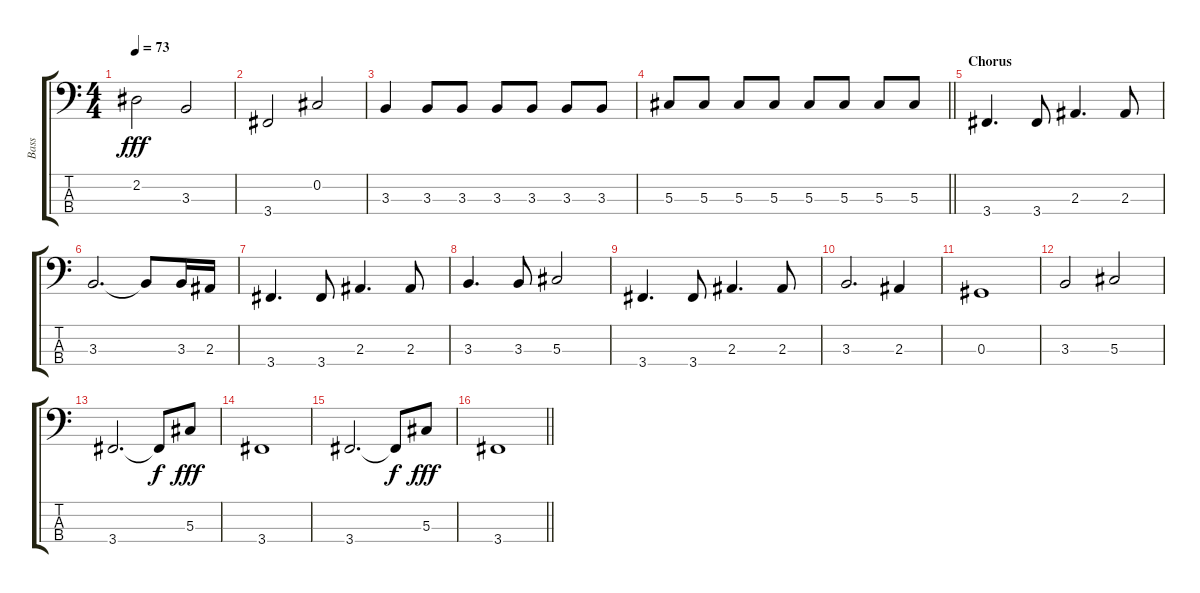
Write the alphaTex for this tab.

\track ("Bass" "Bass") {instrument electricbassfinger}
\staff {score tabs}
\tuning (Gb2 Db2 Ab1 Eb1) {hide}
\ts (4 4)
\tempo 73
\clef f4
\ks c
2.2.2{dy fff} 3.3.2 |
3.4.2 0.2.2 |
3.3.4 3.3.8 3.3.8 3.3.8 3.3.8 3.3.8 3.3.8 |
\barLineRight lightlight
5.3.8 5.3.8 5.3.8 5.3.8 5.3.8 5.3.8 5.3.8 5.3.8 |
\section ("" "Chorus")
3.4.4{d} 3.4.8 2.3.4{d} 2.3.8 |
3.3.2{d} 3.3{t}.8 3.3.16 2.3.16 |
3.4.4{d} 3.4.8 2.3.4{d} 2.3.8 |
3.3.4{d} 3.3.8 5.3.2 |
3.4.4{d} 3.4.8 2.3.4{d} 2.3.8 |
3.3.2{d} 2.3.4 |
0.3.1 |
3.3.2 5.3.2 |
3.4.2{d} 3.4{t}.8{dy f} 5.3.8{dy fff} |
3.4.1 |
3.4.2{d} 3.4{t}.8{dy f} 5.3.8{dy fff} |
\barLineRight lightlight
3.4.1
